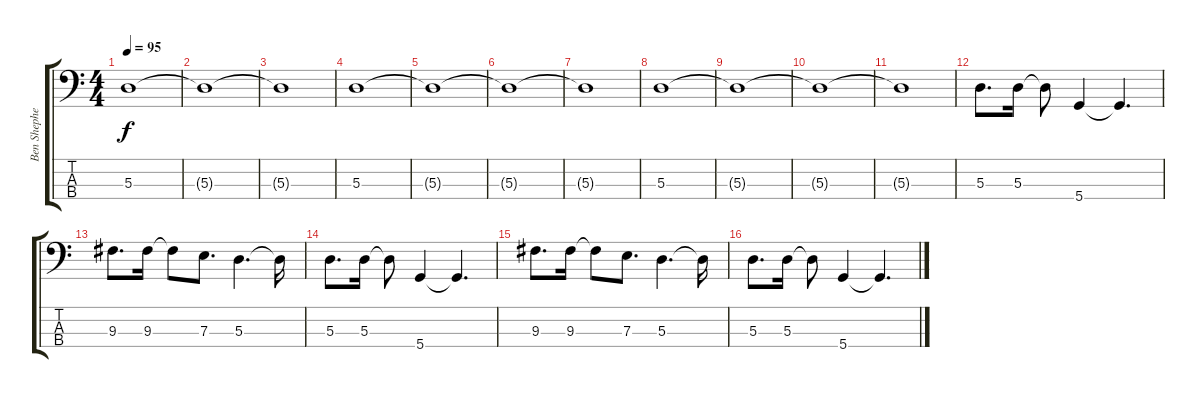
\track ("Ben Shepherd  - Rhythm Bass" "Ben Shephe") {instrument electricbassfinger}
\staff {score tabs}
\tuning (G2 D2 A1 D1) {hide}
\ts (4 4)
\tempo 95
\clef f4
\ks c
5.3{t}.1{dy f} |
5.3{t}.1 |
5.3{t}.1 |
5.3.1 |
5.3{t}.1 |
5.3{t}.1 |
5.3{t}.1 |
5.3.1 |
5.3{t}.1 |
5.3{t}.1 |
5.3{t}.1 |
5.3.8{d} 5.3.16 5.3{t}.8 5.4.4 5.4{t}.4{d} |
9.3.8{d} 9.3.16 9.3{t}.8 7.3.8{d} 5.3.4{d} 5.3{t}.16 |
5.3.8{d} 5.3.16 5.3{t}.8 5.4.4 5.4{t}.4{d} |
9.3.8{d} 9.3.16 9.3{t}.8 7.3.8{d} 5.3.4{d} 5.3{t}.16 |
5.3.8{d} 5.3.16 5.3{t}.8 5.4.4 5.4{t}.4{d}
